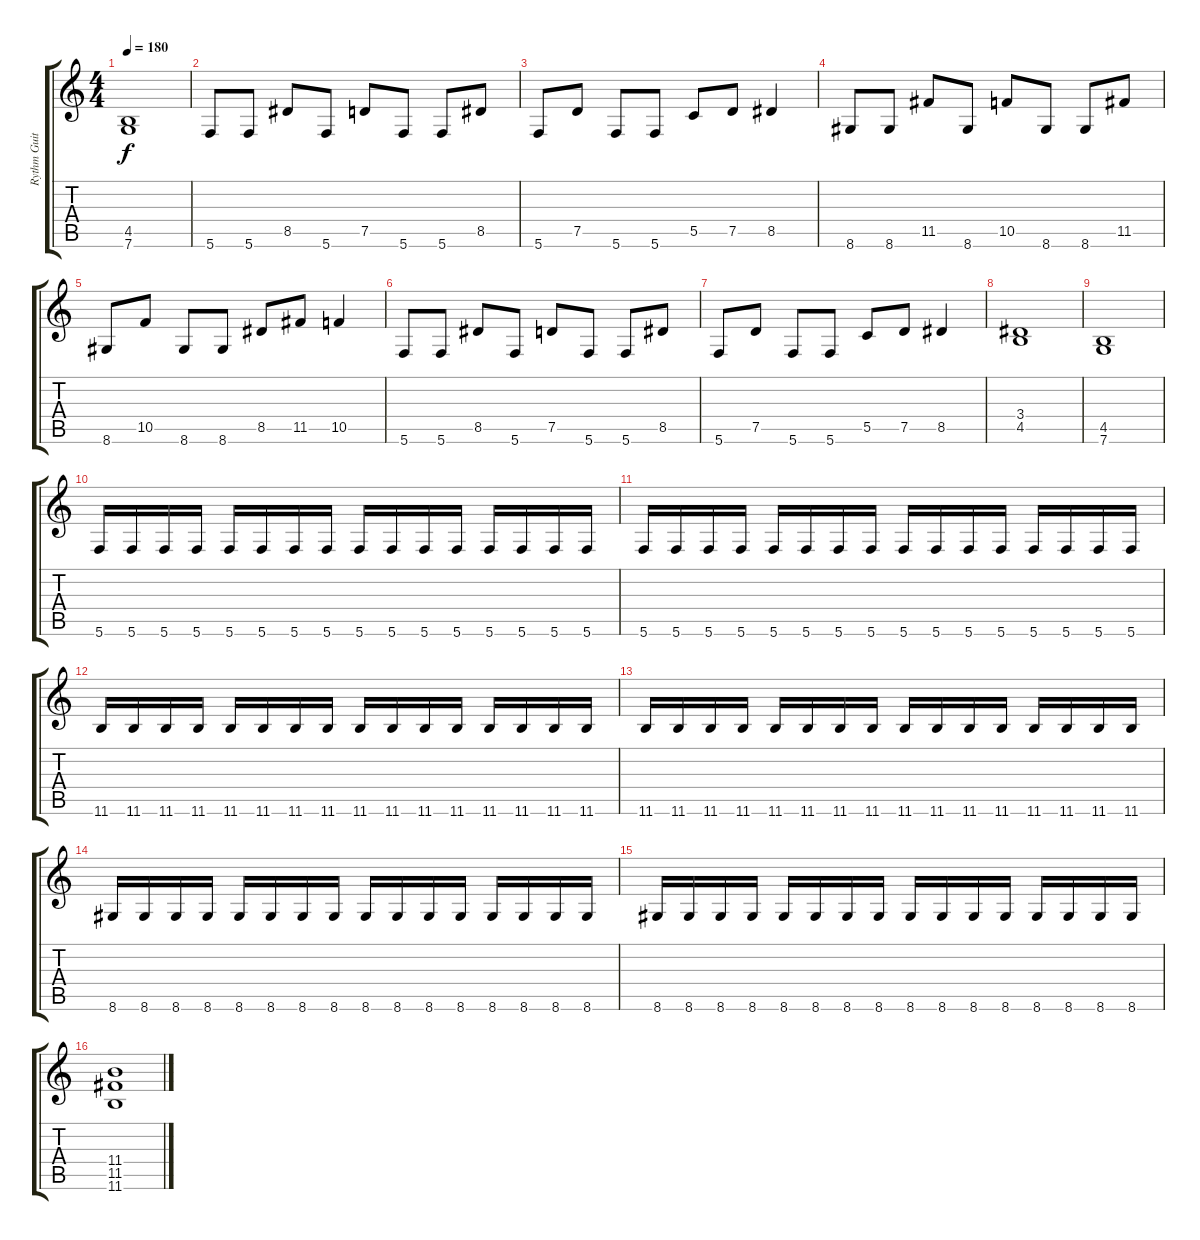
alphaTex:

\track ("Rythm Guitar" "Rythm Guit") {instrument distortionguitar}
\staff {score tabs}
\tuning (D4 A3 F3 C3 G2 C2) {hide}
\ts (4 4)
\tempo 180
\clef g2
\ks c
(4.5 7.6).1{dy f} |
5.6.8 5.6.8 8.5.8 5.6.8 7.5.8 5.6.8 5.6.8 8.5.8 |
5.6.8 7.5.8 5.6.8 5.6.8 5.5.8 7.5.8 8.5.4 |
8.6.8 8.6.8 11.5.8 8.6.8 10.5.8 8.6.8 8.6.8 11.5.8 |
8.6.8 10.5.8 8.6.8 8.6.8 8.5.8 11.5.8 10.5.4 |
5.6.8 5.6.8 8.5.8 5.6.8 7.5.8 5.6.8 5.6.8 8.5.8 |
5.6.8 7.5.8 5.6.8 5.6.8 5.5.8 7.5.8 8.5.4 |
(3.4 4.5).1 |
(4.5 7.6).1 |
5.6.16{volume 16} 5.6.16 5.6.16 5.6.16 5.6.16 5.6.16 5.6.16 5.6.16 5.6.16 5.6.16 5.6.16 5.6.16 5.6.16 5.6.16 5.6.16 5.6.16 |
5.6.16 5.6.16 5.6.16 5.6.16 5.6.16 5.6.16 5.6.16 5.6.16 5.6.16 5.6.16 5.6.16 5.6.16 5.6.16 5.6.16 5.6.16 5.6.16 |
11.6.16 11.6.16 11.6.16 11.6.16 11.6.16 11.6.16 11.6.16 11.6.16 11.6.16 11.6.16 11.6.16 11.6.16 11.6.16 11.6.16 11.6.16 11.6.16 |
11.6.16 11.6.16 11.6.16 11.6.16 11.6.16 11.6.16 11.6.16 11.6.16 11.6.16 11.6.16 11.6.16 11.6.16 11.6.16 11.6.16 11.6.16 11.6.16 |
8.6.16 8.6.16 8.6.16 8.6.16 8.6.16 8.6.16 8.6.16 8.6.16 8.6.16 8.6.16 8.6.16 8.6.16 8.6.16 8.6.16 8.6.16 8.6.16 |
8.6.16 8.6.16 8.6.16 8.6.16 8.6.16 8.6.16 8.6.16 8.6.16 8.6.16 8.6.16 8.6.16 8.6.16 8.6.16 8.6.16 8.6.16 8.6.16 |
(11.4 11.5 11.6).1
